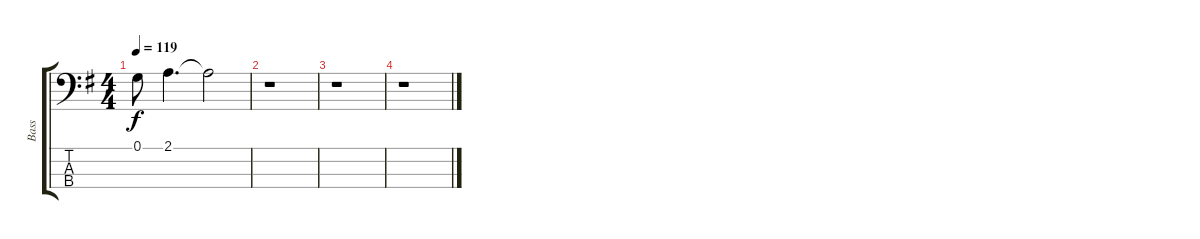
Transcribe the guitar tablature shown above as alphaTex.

\track ("Bass" "Bass") {instrument electricbassfinger}
\staff {score tabs}
\tuning (G2 D2 A1 E1) {hide}
\ts (4 4)
\tempo 119
\clef f4
\ks g
0.1.8{dy f} 2.1.4{d} 2.1{t}.2 |
r.1 |
r.1 |
r.1
